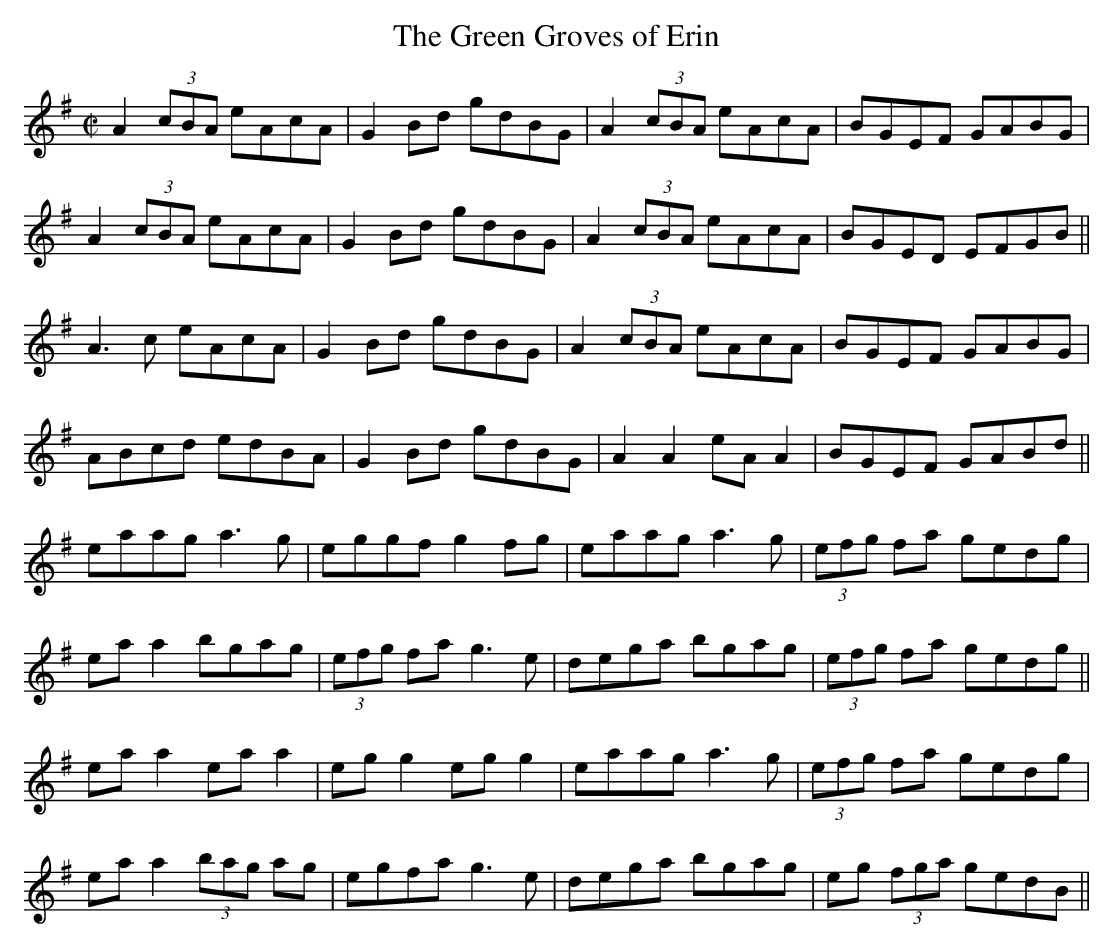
X:1
T:Green Groves of Erin, The
M:C|
K:Ador
A2 (3cBA eAcA|G2Bd gdBG|A2 (3cBA eAcA|BGEF GABG|
A2 (3cBA eAcA|G2Bd gdBG|A2 (3cBA eAcA|BGED EFGB||
A3c eAcA|G2Bd gdBG|A2 (3cBA eAcA|BGEF GABG|
ABcd edBA|G2Bd gdBG|A2A2 eAA2|BGEF GABd||
eaag a3g|eggf g2fg|eaag a3g|(3efg fa gedg|
eaa2 bgag|(3efg fa g3e|dega bgag|(3efg fa gedg||
eaa2 eaa2|egg2 egg2|eaag a3g|(3efg fa gedg|
eaa2 (3bag ag|egfa g3e|dega bgag|eg (3fga gedB||
